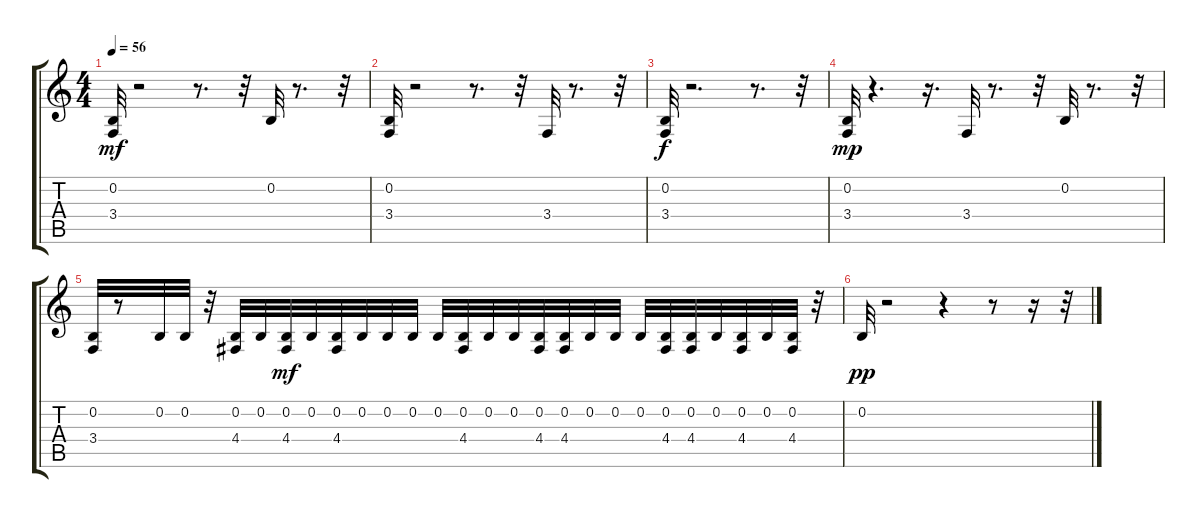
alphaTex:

\track "" {instrument acousticgrandpiano}
\staff {score tabs}
\tuning (E4 B3 G3 D3 A2 E2) {hide}
\ts (4 4)
\tempo 56
\clef g2
\ks c
(0.2 3.4).32{dy mf} r.2 r.8{d} r.32 0.2.32 r.8{d} r.32 |
(0.2 3.4).32 r.2 r.8{d} r.32 3.4.32 r.8{d} r.32 |
(0.2 3.4).32{dy f} r.2{d} r.8{d} r.32 |
(0.2 3.4).32{dy mp} r.4{d} r.16{d} 3.4.32 r.8{d} r.32 0.2.32 r.8{d} r.32 |
(0.2 3.4).32 r.8 0.2.32 0.2.32 r.32 (0.2 4.4).32 0.2.32 (0.2 4.4).32{dy mf} 0.2.32 (0.2 4.4).32 0.2.32 0.2.32 0.2.32 0.2.32 (0.2 4.4).32 0.2.32 0.2.32 (0.2 4.4).32 (0.2 4.4).32 0.2.32 0.2.32 0.2.32 (0.2 4.4).32 (0.2 4.4).32 0.2.32 (0.2 4.4).32 0.2.32 (0.2 4.4).32 r.32 |
0.2.32{dy pp} r.2 r.4 r.8 r.16 r.32
